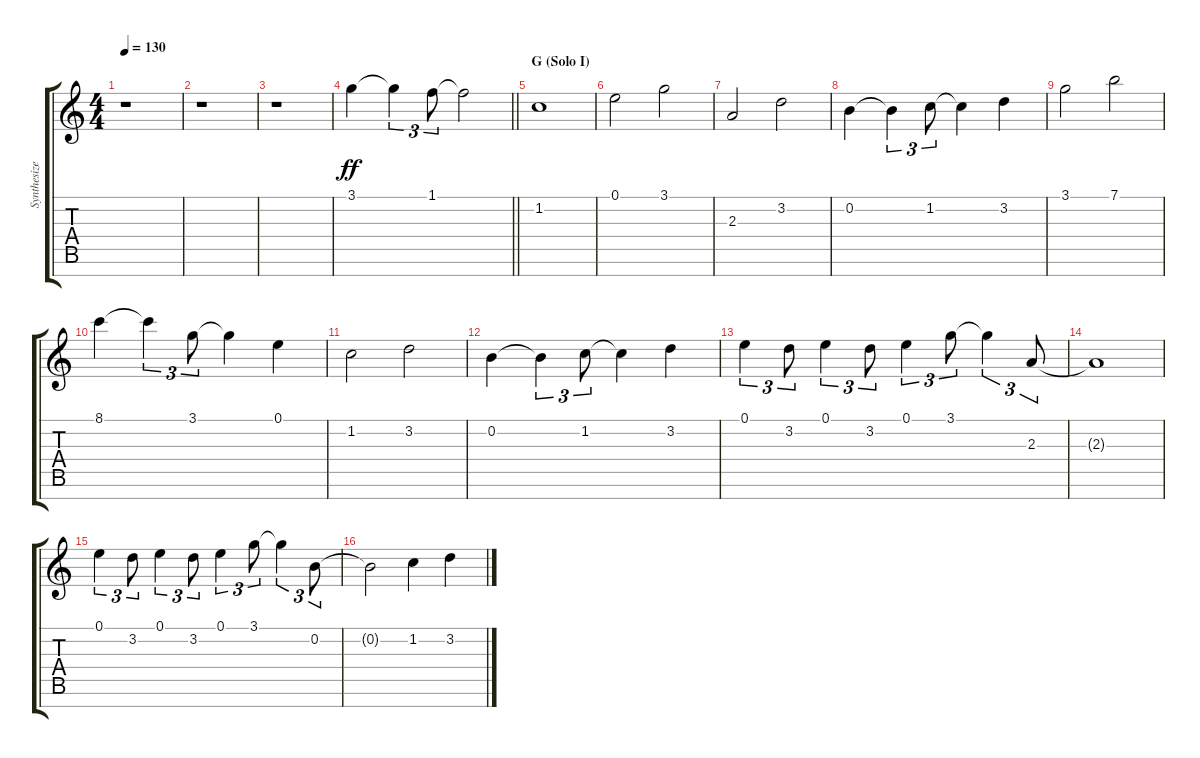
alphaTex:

\track ("Synthesizer" "Synthesize") {instrument clarinet}
\staff {score tabs}
\tuning (E5 B4 G4 D4 A3 E3 B2) {hide}
\ts (4 4)
\tempo 130
\clef g2
\ks c
r.1{dy ff} |
r.1 |
r.1 |
\barLineRight lightlight
3.1.4 3.1{t}.4{tu (3 2)} 1.1.8{tu (3 2)} 1.1{t}.2 |
\section ("" "G (Solo I)")
1.2.1 |
0.1.2 3.1.2 |
2.3.2 3.2.2 |
0.2.4 0.2{t}.4{tu (3 2)} 1.2.8{tu (3 2)} 1.2{t}.4 3.2.4 |
3.1.2 7.1.2 |
8.1.4 8.1{t}.4{tu (3 2)} 3.1.8{tu (3 2)} 3.1{t}.4 0.1.4 |
1.2.2 3.2.2 |
0.2.4 0.2{t}.4{tu (3 2)} 1.2.8{tu (3 2)} 1.2{t}.4 3.2.4 |
0.1.4{tu (3 2)} 3.2.8{tu (3 2)} 0.1.4{tu (3 2)} 3.2.8{tu (3 2)} 0.1.4{tu (3 2)} 3.1.8{tu (3 2)} 3.1{t}.4{tu (3 2)} 2.3.8{tu (3 2)} |
2.3{t}.1 |
0.1.4{tu (3 2)} 3.2.8{tu (3 2)} 0.1.4{tu (3 2)} 3.2.8{tu (3 2)} 0.1.4{tu (3 2)} 3.1.8{tu (3 2)} 3.1{t}.4{tu (3 2)} 0.2.8{tu (3 2)} |
0.2{t}.2 1.2.4 3.2.4
